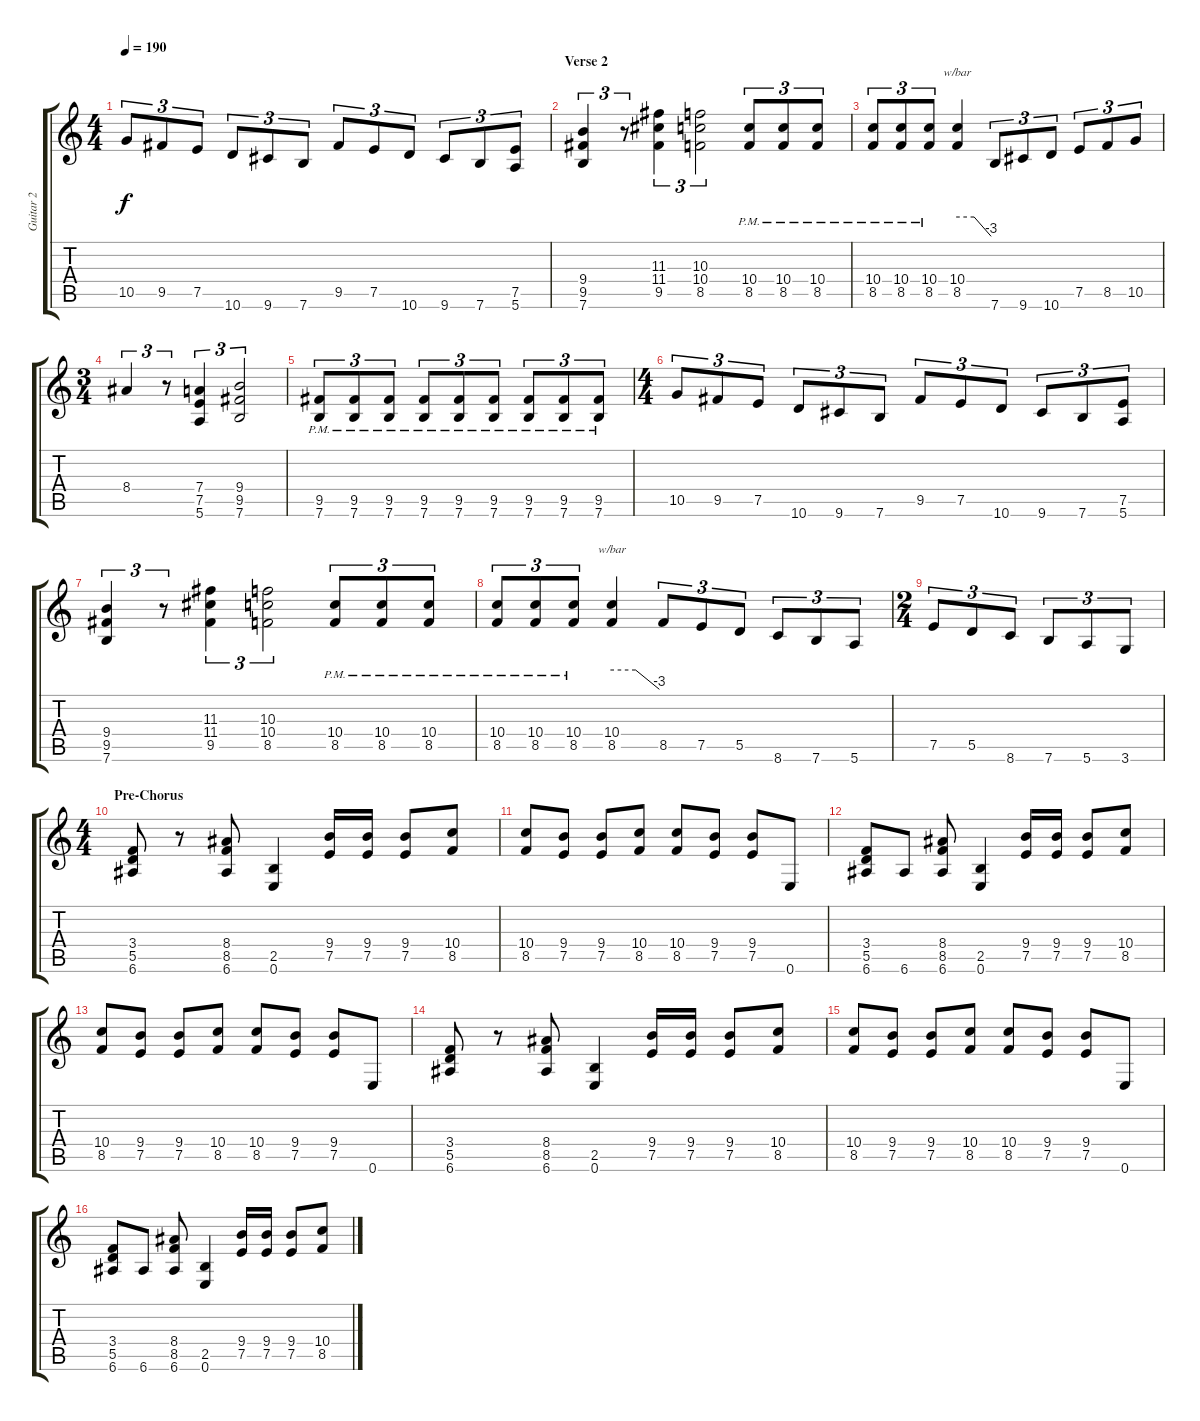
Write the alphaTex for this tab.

\track ("Guitar 2" "Guitar 2") {instrument distortionguitar}
\staff {score tabs}
\tuning (E4 B3 G3 D3 A2 E2) {hide}
\ts (4 4)
\tempo 190
\clef g2
\ks c
10.5.8{tu (3 2) dy f} 9.5.8{tu (3 2)} 7.5.8{tu (3 2)} 10.6.8{tu (3 2)} 9.6.8{tu (3 2)} 7.6.8{tu (3 2)} 9.5.8{tu (3 2)} 7.5.8{tu (3 2)} 10.6.8{tu (3 2)} 9.6.8{tu (3 2)} 7.6.8{tu (3 2)} (7.5 5.6).8{tu (3 2)} |
\section ("" "Verse 2")
(9.4 9.5 7.6).4{tu (3 2)} r.8{tu (3 2)} (11.3 11.4 9.5).4{tu (3 2)} (10.3 10.4 8.5).2{tu (3 2)} (10.4{pm} 8.5).8{tu (3 2)} (10.4{pm} 8.5).8{tu (3 2)} (10.4{pm} 8.5).8{tu (3 2)} |
(10.4{pm} 8.5).8{tu (3 2)} (10.4{pm} 8.5).8{tu (3 2)} (10.4{pm} 8.5).8{tu (3 2)} (10.4 8.5).4{tbe (custom default 0 0 30 0 60 -12)} 7.6.8{tu (3 2)} 9.6.8{tu (3 2)} 10.6.8{tu (3 2)} 7.5.8{tu (3 2)} 8.5.8{tu (3 2)} 10.5.8{tu (3 2)} |
\ts (3 4)
8.4.4{tu (3 2)} r.8{tu (3 2)} (7.4 7.5 5.6).4{tu (3 2)} (9.4 9.5 7.6).2{tu (3 2)} |
(9.5{pm} 7.6).8{tu (3 2)} (9.5{pm} 7.6).8{tu (3 2)} (9.5{pm} 7.6).8{tu (3 2)} (9.5{pm} 7.6).8{tu (3 2)} (9.5{pm} 7.6).8{tu (3 2)} (9.5{pm} 7.6).8{tu (3 2)} (9.5{pm} 7.6).8{tu (3 2)} (9.5{pm} 7.6).8{tu (3 2)} (9.5{pm} 7.6).8{tu (3 2)} |
\ts (4 4)
10.5.8{tu (3 2)} 9.5.8{tu (3 2)} 7.5.8{tu (3 2)} 10.6.8{tu (3 2)} 9.6.8{tu (3 2)} 7.6.8{tu (3 2)} 9.5.8{tu (3 2)} 7.5.8{tu (3 2)} 10.6.8{tu (3 2)} 9.6.8{tu (3 2)} 7.6.8{tu (3 2)} (7.5 5.6).8{tu (3 2)} |
(9.4 9.5 7.6).4{tu (3 2)} r.8{tu (3 2)} (11.3 11.4 9.5).4{tu (3 2)} (10.3 10.4 8.5).2{tu (3 2)} (10.4{pm} 8.5).8{tu (3 2)} (10.4{pm} 8.5).8{tu (3 2)} (10.4{pm} 8.5).8{tu (3 2)} |
(10.4{pm} 8.5).8{tu (3 2)} (10.4{pm} 8.5).8{tu (3 2)} (10.4{pm} 8.5).8{tu (3 2)} (10.4 8.5).4{tbe (custom default 0 0 30 0 60 -12)} 8.5.8{tu (3 2)} 7.5.8{tu (3 2)} 5.5.8{tu (3 2)} 8.6.8{tu (3 2)} 7.6.8{tu (3 2)} 5.6.8{tu (3 2)} |
\ts (2 4)
7.5.8{tu (3 2)} 5.5.8{tu (3 2)} 8.6.8{tu (3 2)} 7.6.8{tu (3 2)} 5.6.8{tu (3 2)} 3.6.8{tu (3 2)} |
\ts (4 4)
\section ("" "Pre-Chorus")
(3.4 5.5 6.6).8 r.8 (8.4 8.5 6.6).8 (2.5 0.6).4 (9.4 7.5).16 (9.4 7.5).16 (9.4 7.5).8 (10.4 8.5).8 |
(10.4 8.5).8 (9.4 7.5).8 (9.4 7.5).8 (10.4 8.5).8 (10.4 8.5).8 (9.4 7.5).8 (9.4 7.5).8 0.6.8 |
(3.4 5.5 6.6).8 6.6.8 (8.4 8.5 6.6).8 (2.5 0.6).4 (9.4 7.5).16 (9.4 7.5).16 (9.4 7.5).8 (10.4 8.5).8 |
(10.4 8.5).8 (9.4 7.5).8 (9.4 7.5).8 (10.4 8.5).8 (10.4 8.5).8 (9.4 7.5).8 (9.4 7.5).8 0.6.8 |
(3.4 5.5 6.6).8 r.8 (8.4 8.5 6.6).8 (2.5 0.6).4 (9.4 7.5).16 (9.4 7.5).16 (9.4 7.5).8 (10.4 8.5).8 |
(10.4 8.5).8 (9.4 7.5).8 (9.4 7.5).8 (10.4 8.5).8 (10.4 8.5).8 (9.4 7.5).8 (9.4 7.5).8 0.6.8 |
(3.4 5.5 6.6).8 6.6.8 (8.4 8.5 6.6).8 (2.5 0.6).4 (9.4 7.5).16 (9.4 7.5).16 (9.4 7.5).8 (10.4 8.5).8
